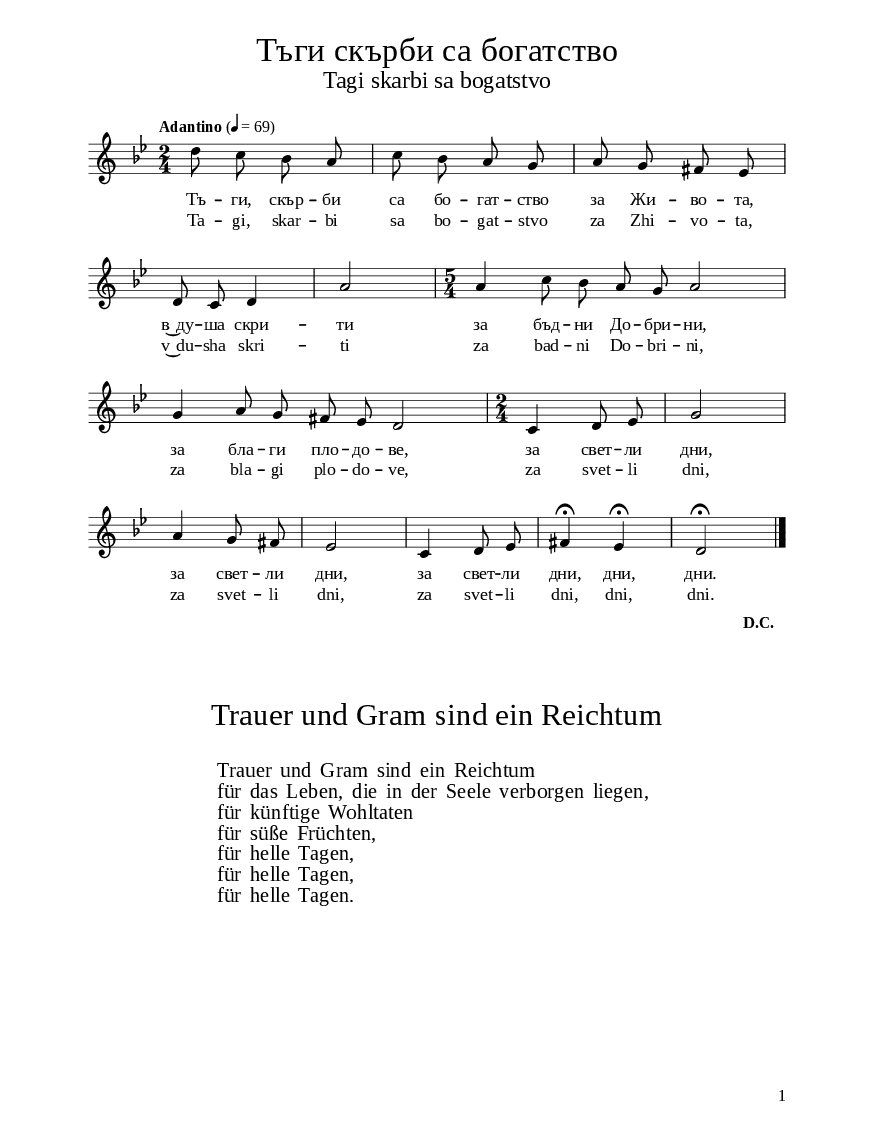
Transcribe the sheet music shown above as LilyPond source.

\version "2.22.1"

% include paper part and global functions
\include "include/globals.ily"

\bookpart {
  \include "include/bookpart-paper.ily"
  \score {
    \include "include/score-layout.ily"


    \new Voice \absolute  {
      \clef treble
      \key g \minor
      \time 2/4
      \tempoFunc "Adantino" 4 "69"
      \autoBeamOff

      d''8 c'' bes' a' | c''8 bes' a' g' | a'8 g' fis' es' \break

      d' c' d'4 | a'2|  \time 5/4 a'4 c''8 bes'8 a' g' a'2 | \break

      g'4  a'8 g' fis'8 es' d'2 | \time 2/4 c'4 d'8 es'8| g'2 | \break

      a'4 g'8 fis' | es'2 |  c'4 d'8 es'8 | fis'4 \fermata  es'4 \fermata  | d'2 \fermata  \bar "|."
    }

    \addlyrics {
      Тъ -- ги, скър -- би са бо  --  гат -- ство
      за Жи -- во -- та, в~ду -- ша скри -- ти
      за бъд -- ни До -- бри -- ни,
      за бла -- ги пло -- до -- ве,
      за свет -- ли дни,
      за свет -- ли дни,
      за свет -- ли дни,
      дни, дни.
    }

    \addlyrics {
      Ta -- gi, skar -- bi sa bo  --  gat -- stvo
      za Zhi -- vo -- ta, v~du -- sha skri -- ti
      za bad -- ni Do -- bri -- ni,
      za bla -- gi plo -- do -- ve,
      za svet -- li dni,
      za svet -- li dni,
      za svet -- li dni,
      dni, dni.
    }


    \header {
      title = \titleFunc "Тъги скърби са богатство" "Tagi skarbi sa bogatstvo"
    }

    \midi{}

  } % score

  \markup \dc-one "D.C."
  \markup \empty-two

  % include foreign translation(s) of the song

  \version "2.22.1"

\markup \fill-line { \fontsize #deTitleFontSize "Trauer und Gram sind ein Reichtum" }
\markup \null
\markup \null
\markup \fontsize #deCoupletFontSize {
  \hspace #10
  \override #`(baseline-skip . ,deCoupletBaselineSkip)

  \column {
     \line { " " } 
     \line {   "   " Trauer und Gram sind ein Reichtum  } 

\line {   "   " für das Leben, die in der Seele verborgen liegen, } 

\line {   "   " für künftige Wohltaten  } 

\line {   "   " für süße Früchten, } 

\line {   "   " für helle Tagen,  } 
 
\line {   "   " für helle Tagen,  } 
\line {   "   " für helle Tagen.  } 
 
      
       
    }
    
    
}


} % bookpart
